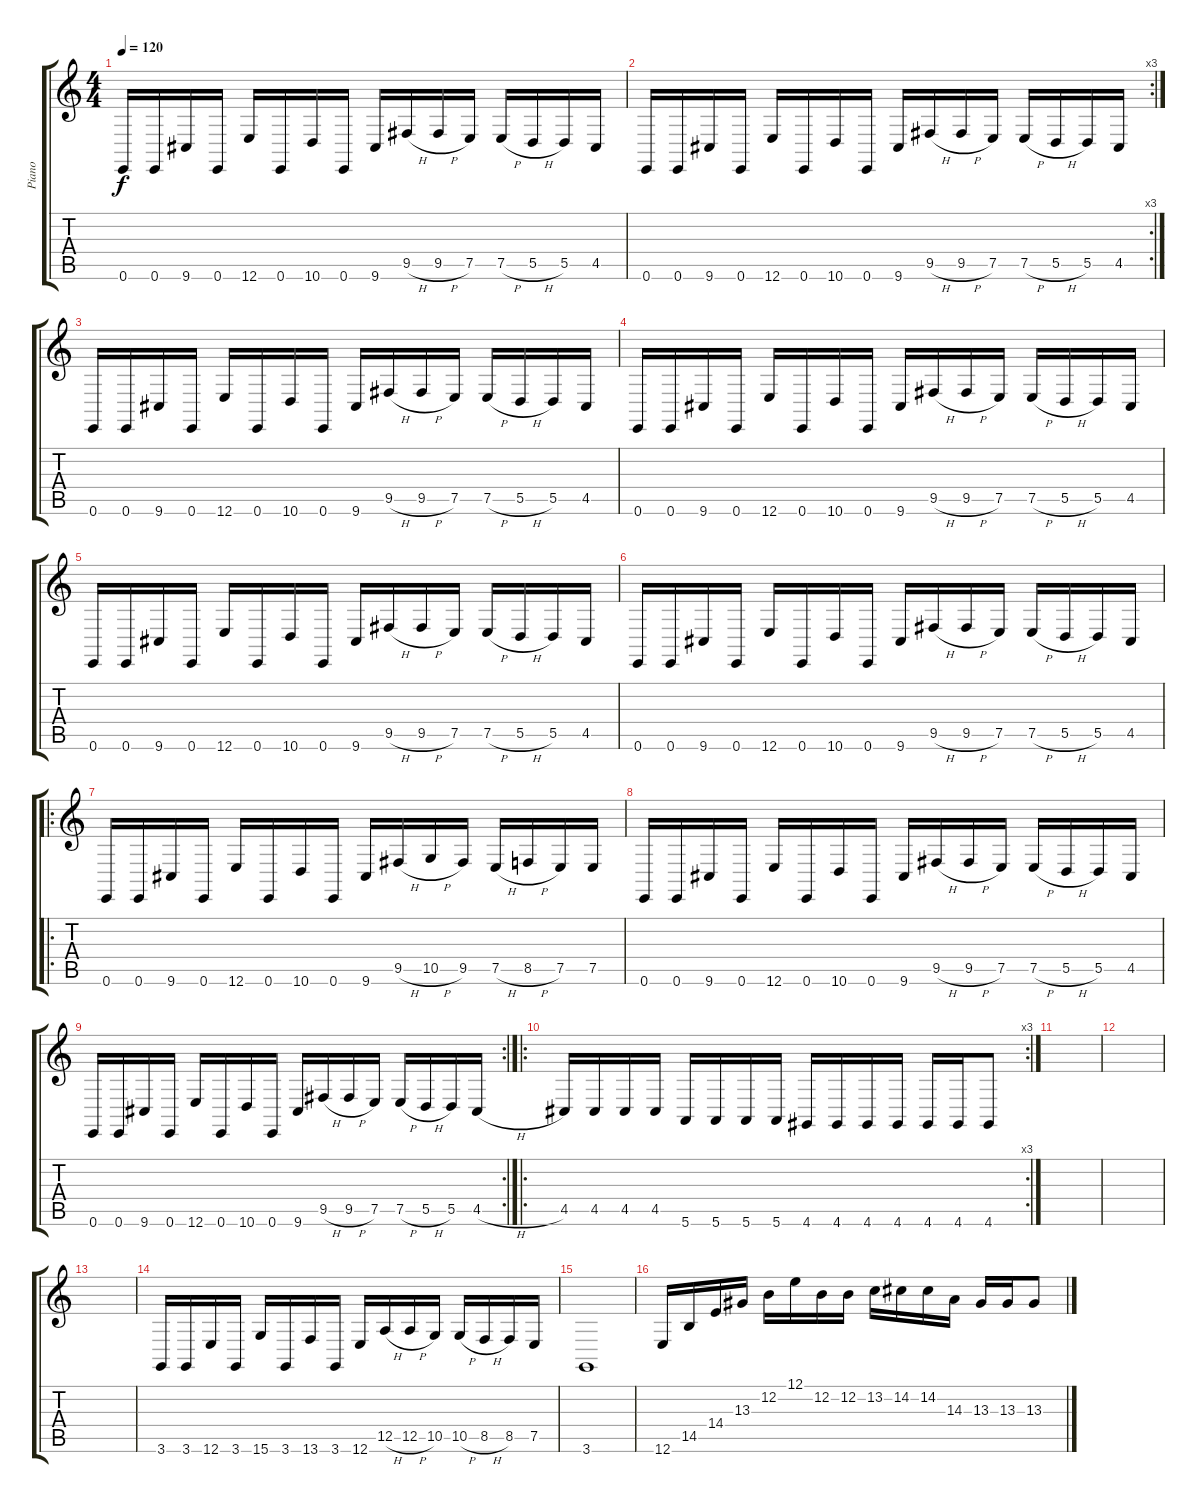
\track ("Piano" "Piano") {instrument electricgrandpiano}
\staff {score tabs}
\tuning (E4 B3 G3 D3 A2 E2) {hide}
\ts (4 4)
\tempo 120
\clef g2
\ks c
0.6.16{dy f} 0.6.16 9.6.16 0.6.16 12.6.16 0.6.16 10.6.16 0.6.16 9.6.16 9.5{h}.16 9.5{h}.16 7.5.16 7.5{h}.16 5.5{h}.16 5.5.16 4.5.16 |
\rc 3
0.6.16 0.6.16 9.6.16 0.6.16 12.6.16 0.6.16 10.6.16 0.6.16 9.6.16 9.5{h}.16 9.5{h}.16 7.5.16 7.5{h}.16 5.5{h}.16 5.5.16 4.5.16 |
0.6.16 0.6.16 9.6.16 0.6.16 12.6.16 0.6.16 10.6.16 0.6.16 9.6.16 9.5{h}.16 9.5{h}.16 7.5.16 7.5{h}.16 5.5{h}.16 5.5.16 4.5.16 |
0.6.16 0.6.16 9.6.16 0.6.16 12.6.16 0.6.16 10.6.16 0.6.16 9.6.16 9.5{h}.16 9.5{h}.16 7.5.16 7.5{h}.16 5.5{h}.16 5.5.16 4.5.16 |
0.6.16 0.6.16 9.6.16 0.6.16 12.6.16 0.6.16 10.6.16 0.6.16 9.6.16 9.5{h}.16 9.5{h}.16 7.5.16 7.5{h}.16 5.5{h}.16 5.5.16 4.5.16 |
0.6.16 0.6.16 9.6.16 0.6.16 12.6.16 0.6.16 10.6.16 0.6.16 9.6.16 9.5{h}.16 9.5{h}.16 7.5.16 7.5{h}.16 5.5{h}.16 5.5.16 4.5.16 |
\ro
0.6.16 0.6.16 9.6.16 0.6.16 12.6.16 0.6.16 10.6.16 0.6.16 9.6.16 9.5{h}.16 10.5{h}.16 9.5.16 7.5{h}.16 8.5{h}.16 7.5.16 7.5.16 |
0.6.16 0.6.16 9.6.16 0.6.16 12.6.16 0.6.16 10.6.16 0.6.16 9.6.16 9.5{h}.16 9.5{h}.16 7.5.16 7.5{h}.16 5.5{h}.16 5.5.16 4.5.16 |
\rc 2
0.6.16 0.6.16 9.6.16 0.6.16 12.6.16 0.6.16 10.6.16 0.6.16 9.6.16 9.5{h}.16 9.5{h}.16 7.5.16 7.5{h}.16 5.5{h}.16 5.5.16 4.5{h}.16 |
\ro
\rc 3
4.5.16 4.5.16 4.5.16 4.5.16 5.6.16 5.6.16 5.6.16 5.6.16 4.6.16 4.6.16 4.6.16 4.6.16 4.6.16 4.6.16 4.6.8 |
|
|
|
3.6.16 3.6.16 12.6.16 3.6.16 15.6.16 3.6.16 13.6.16 3.6.16 12.6.16 12.5{h}.16 12.5{h}.16 10.5.16 10.5{h}.16 8.5{h}.16 8.5.16 7.5.16 |
3.6.1 |
12.6.16 14.5.16 14.4.16 13.3.16 12.2.16 12.1.16 12.2.16 12.2.16 13.2.16 14.2.16 14.2.16 14.3.16 13.3.16 13.3.16 13.3.8
